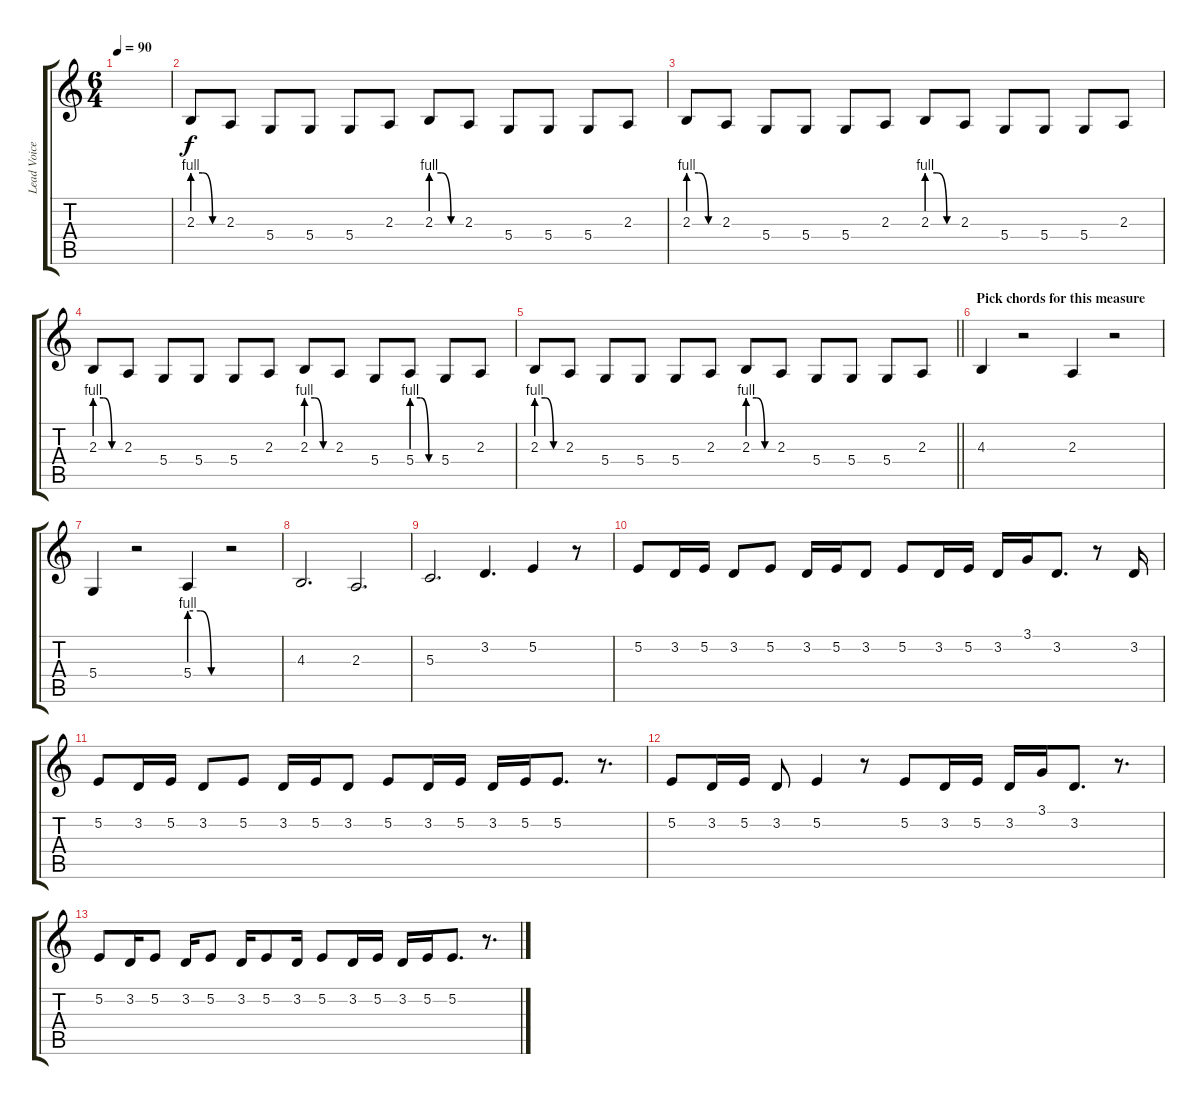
\track ("Lead Voice" "Lead Voice") {instrument oboe}
\staff {score tabs}
\tuning (E4 B3 G3 D3 A2 D2) {hide}
\ts (6 4)
\tempo 90
\clef g2
\ks c
|
2.3{be (custom 0 4 20 4 40 0 60 0)}.8 2.3.8 5.4.8 5.4.8 5.4.8 2.3.8 2.3{be (custom 0 4 20 4 40 0 60 0)}.8 2.3.8 5.4.8 5.4.8 5.4.8 2.3.8 |
2.3{be (custom 0 4 20 4 40 0 60 0)}.8 2.3.8 5.4.8 5.4.8 5.4.8 2.3.8 2.3{be (custom 0 4 20 4 40 0 60 0)}.8 2.3.8 5.4.8 5.4.8 5.4.8 2.3.8 |
2.3{be (custom 0 4 20 4 40 0 60 0)}.8 2.3.8 5.4.8 5.4.8 5.4.8 2.3.8 2.3{be (custom 0 4 20 4 40 0 60 0)}.8 2.3.8 5.4.8 5.4{be (custom 0 4 20 4 40 0 60 0)}.8 5.4.8 2.3.8 |
\barLineRight lightlight
2.3{be (custom 0 4 20 4 40 0 60 0)}.8 2.3.8 5.4.8 5.4.8 5.4.8 2.3.8 2.3{be (custom 0 4 20 4 40 0 60 0)}.8 2.3.8 5.4.8 5.4.8 5.4.8 2.3.8 |
\section ("" "Pick chords for this measure")
4.3.4 r.2 2.3.4 r.2 |
5.4.4 r.2 5.4{be (custom 0 4 20 4 40 0 60 0)}.4 r.2 |
4.3.2{d} 2.3.2{d} |
5.3.2{d} 3.2.4{d} 5.2.4 r.8 |
5.2.8 3.2.16 5.2.16 3.2.8 5.2.8 3.2.16 5.2.16 3.2.8 5.2.8 3.2.16 5.2.16 3.2.16 3.1.16 3.2.8{d} r.8 3.2.16 |
5.2.8 3.2.16 5.2.16 3.2.8 5.2.8 3.2.16 5.2.16 3.2.8 5.2.8 3.2.16 5.2.16 3.2.16 5.2.16 5.2.8{d} r.8{d} |
5.2.8 3.2.16 5.2.16 3.2.8 5.2.4 r.8 5.2.8 3.2.16 5.2.16 3.2.16 3.1.16 3.2.8{d} r.8{d} |
5.2.8 3.2.16 5.2.8 3.2.16 5.2.8 3.2.16 5.2.8 3.2.16 5.2.8 3.2.16 5.2.16 3.2.16 5.2.16 5.2.8{d} r.8{d}
